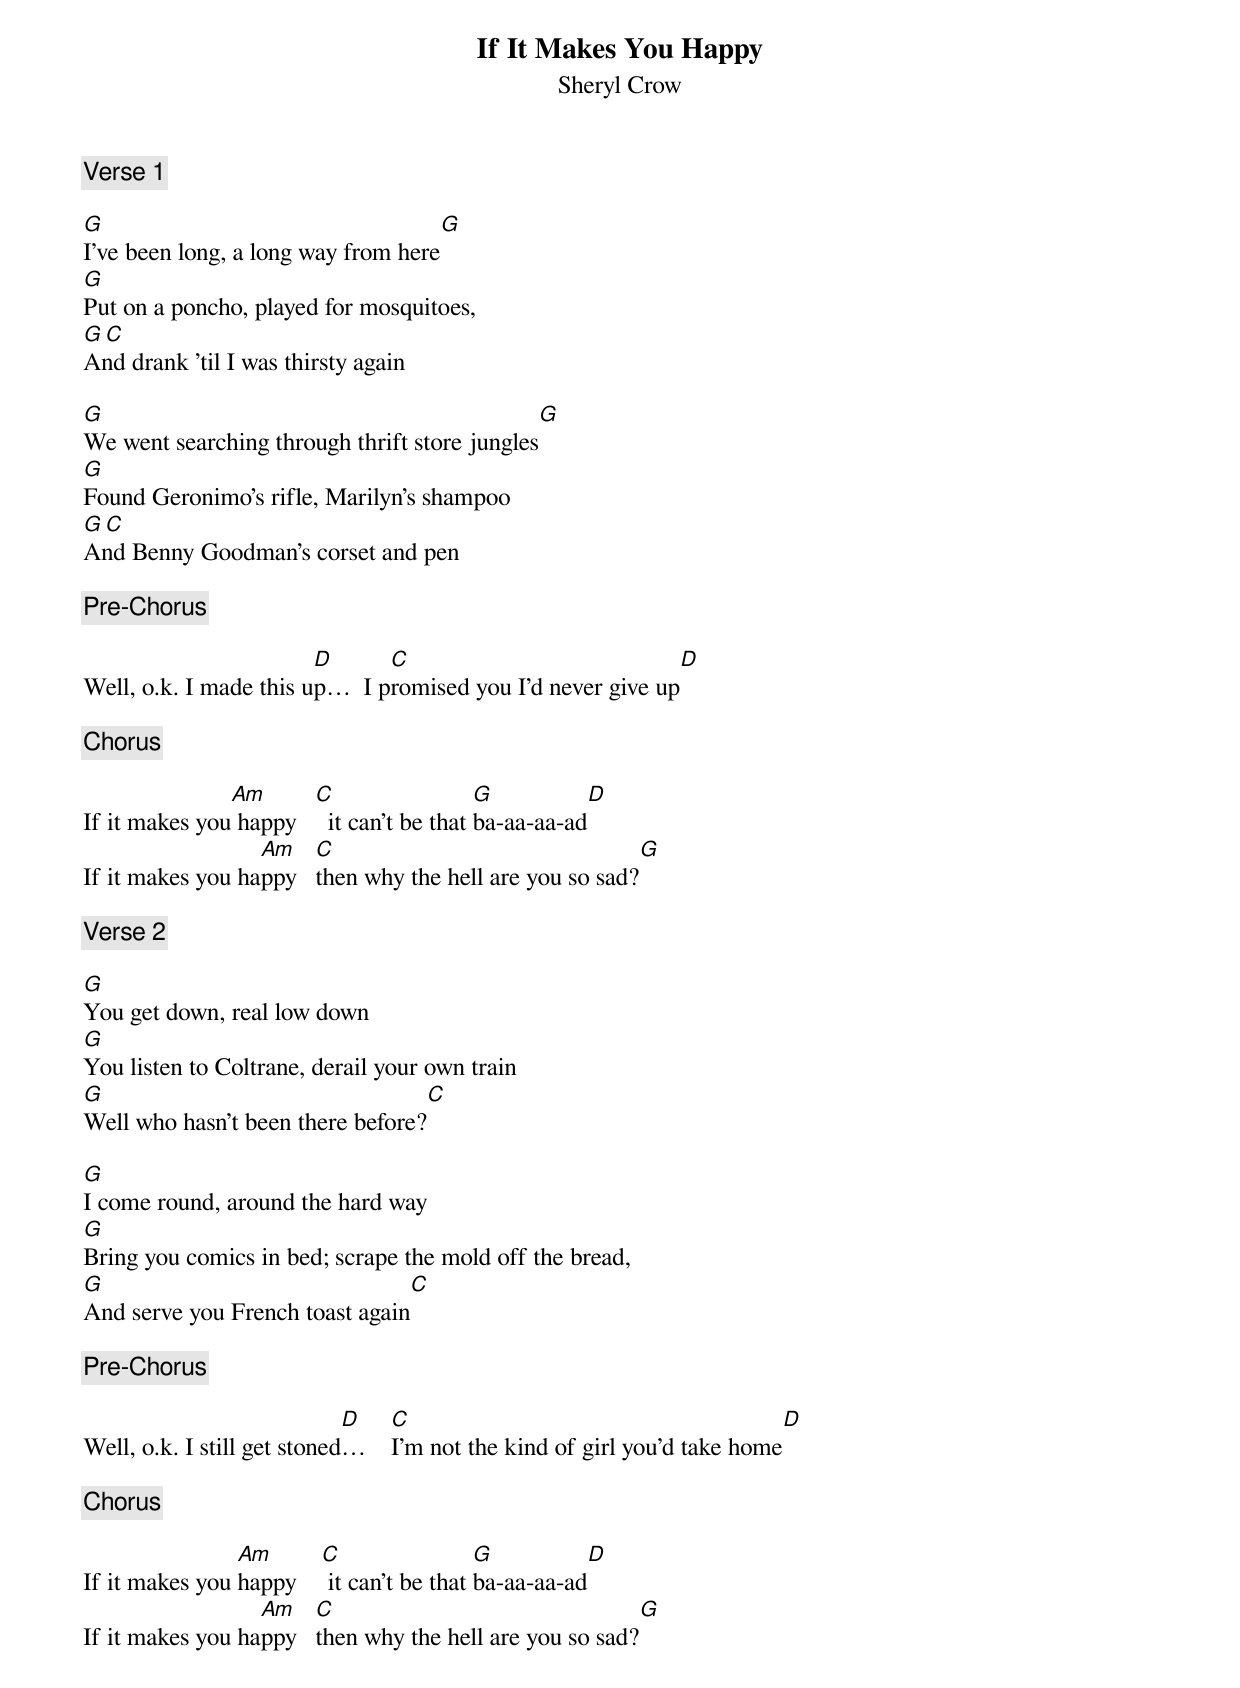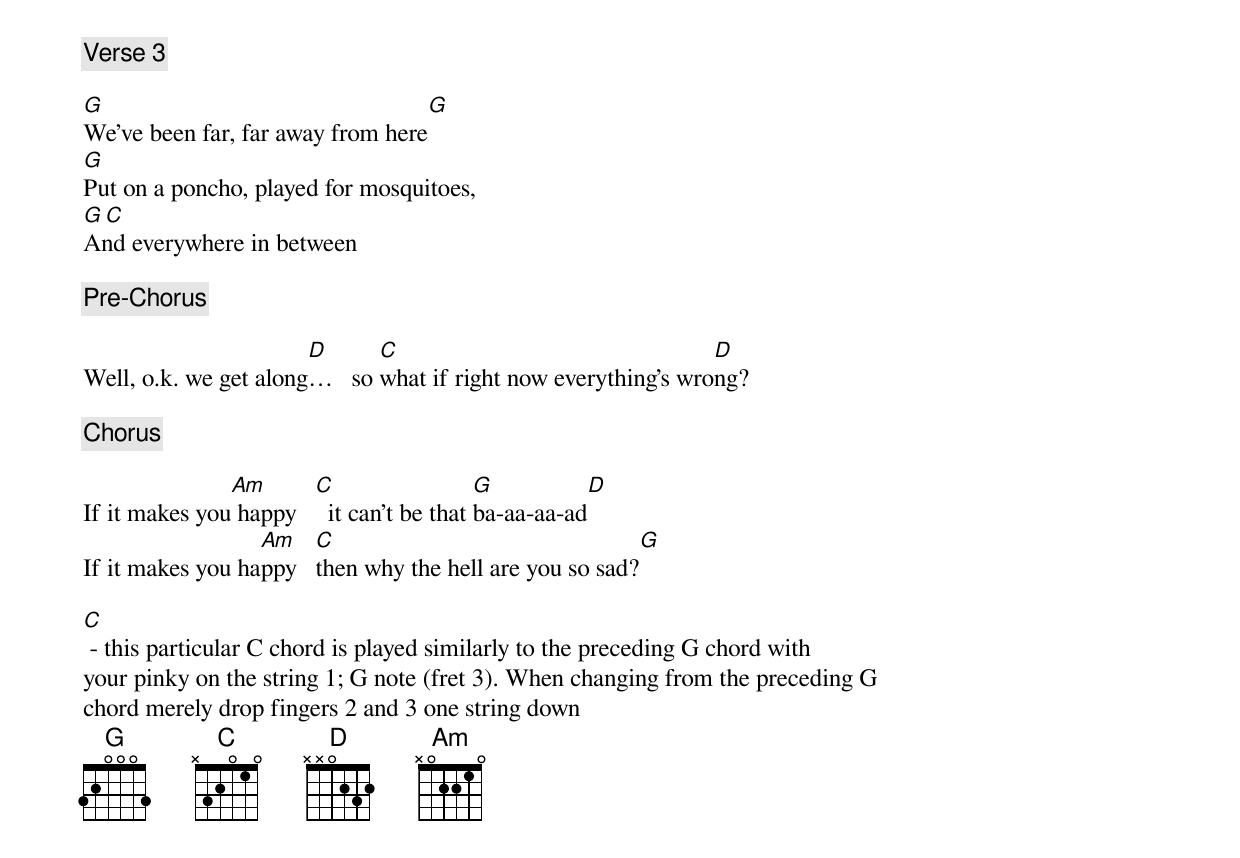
{t: If It Makes You Happy}
{st: Sheryl Crow}

{c: Verse 1}

[G]I've been long, a long way from here[G]
[G]Put on a poncho, played for mosquitoes,
[G][C]
And drank 'til I was thirsty again

[G]We went searching through thrift store jungles[G]
[G]Found Geronimo's rifle, Marilyn's shampoo
[G][C]
And Benny Goodman's corset and pen

{c: Pre-Chorus}

Well, o.k. I made this u[D]p…  I p[C]romised you I'd never give up[D]

{c: Chorus}

If it makes you[Am] happy   [C]  it can't be that [G]ba-aa-aa-ad[D]
If it makes you ha[Am]ppy   [C]then why the hell are you so sad?[G]

{c: Verse 2}

[G]You get down, real low down
[G]You listen to Coltrane, derail your own train
[G]Well who hasn't been there before?[C]

[G]I come round, around the hard way
[G]Bring you comics in bed; scrape the mold off the bread,
[G]And serve you French toast again[C]

{c: Pre-Chorus}

Well, o.k. I still get stoned[D]…    [C]I'm not the kind of girl you'd take home[D]

{c: Chorus}

If it makes you [Am]happy    [C] it can't be that [G]ba-aa-aa-ad[D]
If it makes you ha[Am]ppy   [C]then why the hell are you so sad?[G]

{c: Verse 3}

[G]We've been far, far away from here[G]
[G]Put on a poncho, played for mosquitoes,
[G][C]
And everywhere in between

{c: Pre-Chorus}

Well, o.k. we get along[D]…   so [C]what if right now everything's wro[D]ng?

{c: Chorus}

If it makes you[Am] happy   [C]  it can't be that [G]ba-aa-aa-ad[D]
If it makes you ha[Am]ppy   [C]then why the hell are you so sad?[G]

[C] - this particular C chord is played similarly to the preceding G chord with
your pinky on the string 1; G note (fret 3). When changing from the preceding G
chord merely drop fingers 2 and 3 one string down
